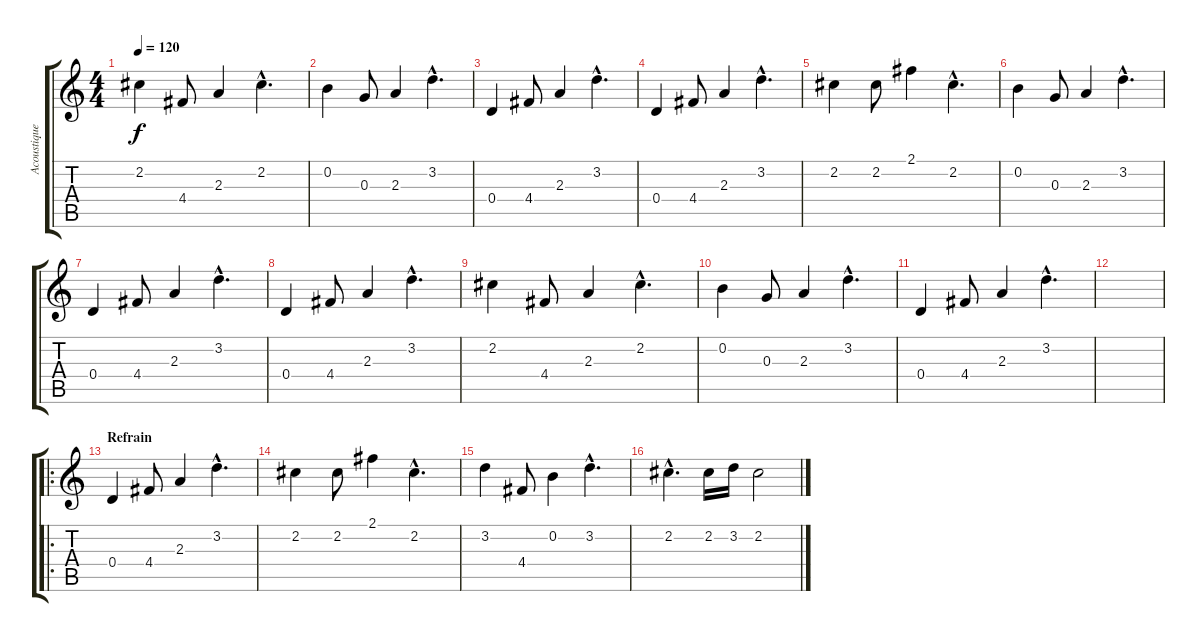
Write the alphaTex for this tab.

\track ("Acoustique" "Acoustique") {instrument electricguitarjazz}
\staff {score tabs}
\tuning (E4 B3 G3 D3 A2 E2) {hide}
\ts (4 4)
\tempo 120
\clef g2
\ks c
2.2.4{dy f} 4.4.8 2.3.4 2.2{hac}.4{d} |
0.2.4 0.3.8 2.3.4 3.2{hac}.4{d} |
0.4.4 4.4.8 2.3.4 3.2{hac}.4{d} |
0.4.4 4.4.8 2.3.4 3.2{hac}.4{d} |
2.2.4 2.2.8 2.1.4 2.2{hac}.4{d} |
0.2.4 0.3.8 2.3.4 3.2{hac}.4{d} |
0.4.4 4.4.8 2.3.4 3.2{hac}.4{d} |
0.4.4 4.4.8 2.3.4 3.2{hac}.4{d} |
2.2.4 4.4.8 2.3.4 2.2{hac}.4{d} |
0.2.4 0.3.8 2.3.4 3.2{hac}.4{d} |
0.4.4 4.4.8 2.3.4 3.2{hac}.4{d} |
|
\ro
\section ("" "Refrain")
0.4.4 4.4.8 2.3.4 3.2{hac}.4{d} |
2.2.4 2.2.8 2.1.4 2.2{hac}.4{d} |
3.2.4 4.4.8 0.2.4 3.2{hac}.4{d} |
2.2{hac}.4{d} 2.2.16 3.2.16 2.2.2
